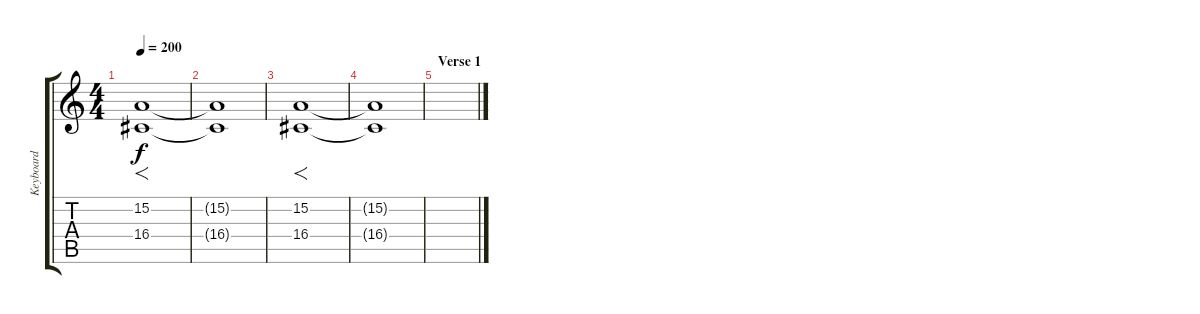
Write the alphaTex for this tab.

\track ("Keyboard" "Keyboard") {instrument pad4choir}
\staff {score tabs}
\tuning (B3 Gb3 D3 A2 E2 B1) {hide}
\ts (4 4)
\tempo 200
\clef g2
\ks c
(15.2 16.4).1{f dy f instrument pad4choir} |
(15.2{t} 16.4{t}).1 |
(15.2 16.4).1{f} |
(15.2{t} 16.4{t}).1 |
\section ("" "Verse 1")
